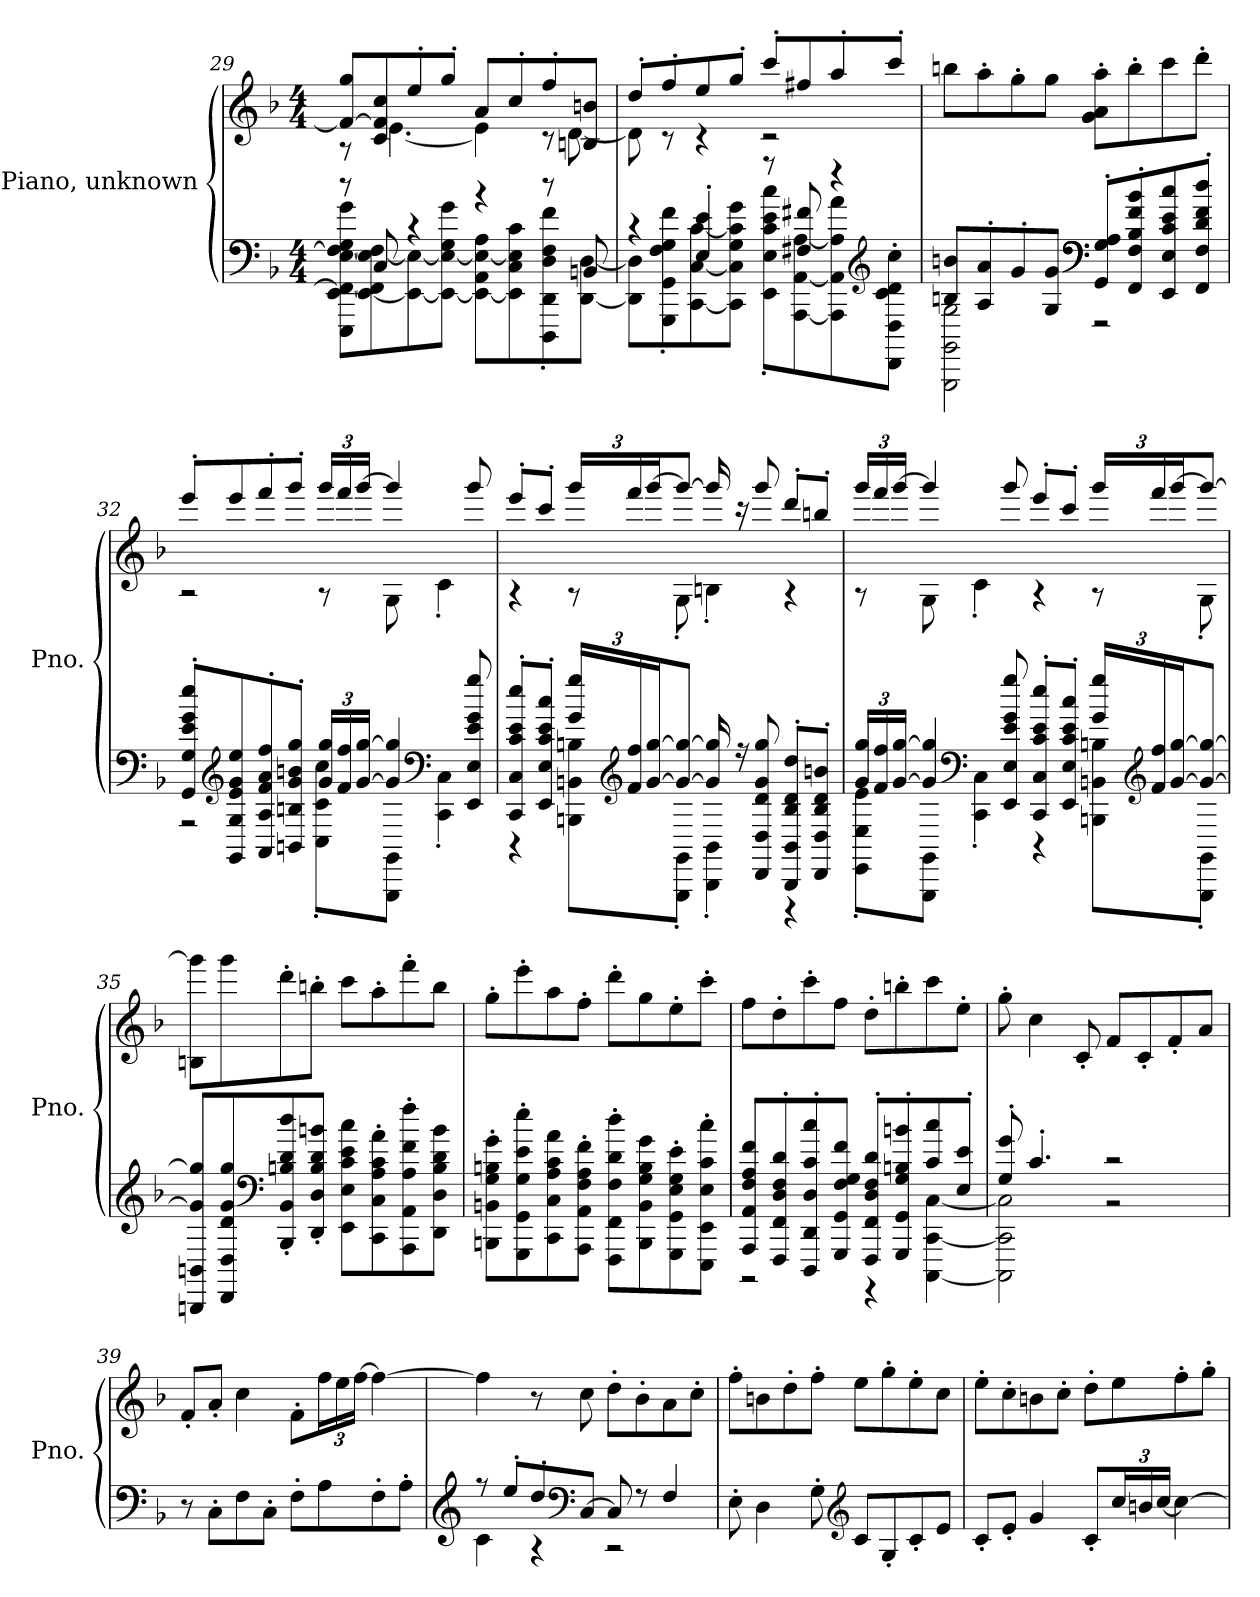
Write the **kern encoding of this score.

**kern	**kern
*part1	*part1
*staff2	*staff1
*I"Piano, unknown	*
*I'Pno.	*
!!LO:LB:g=z
*clefF4	*clefG2
*k[b-]	*k[b-]
*M4/4	*M4/4
=29	=29
*^	*^
8r	8EEE\ 8EE\ 8FF\_ 8E\ 8F\_ 8G\ 8g\L	8f/_ 8gg/L	8r
8C/	[8EE\ 8FF\] [8E\ 8F\]	8c/ 8f/] 8cc/	[4.e\
4r	8EE\_ 8E\_	8ee'/	.
.	8EE\_ 8E\_ 8G\ 8g\J	8gg'/J	.
4r	8EE\_ 8AA\ 8E\_ 8A\L	8a/L	4e\]
.	8EE\] 8C\ 8E\] 8c\	8cc'/	.
8r	8DDD\' 8DD\' 8D\' 8F\' 8f\'	8ff'/	8r
8BBn/	[8DD\ [8D\J	8Bn/ 8bn/J	[8d\
=30	=30	=30	=30
4r	8DD\] 8D\]L	8dd'/L	8d\]
.	8GGG\' 8GG\' 8F\' 8G\' 8f\'	8ff'/	8r
4E/' 4e/'	[8CC\ [8C\ [8c\	8ee/	4r
.	8CC\] 8C\] 8G\ 8c\] 8g\J	8gg'/J	.
8r	8EE\' 8E\' 8c\' 8e\' 8cc\'L	8ccc'/L	2r
8F#X/ 8f#X/	[8AAA\ [8AA\ [8A\	8ff#X/	.
4r	8AAA\] 8AA\] 8A\] 8a\	8aa'/	.
*clefG2	*	*	*
.	8DD\' 8D\' 8c\' 8d\' 8cc\'J	8ccc'/J	.
*	*	*v	*v
=31	=31	=31
8Bn/ 8bn/L	2GGG\ 2GG\ 2G\	8bbn\L
8A/' 8a/'	.	8aa'\
8g'/	.	8gg'\
8G/ 8g/J	.	8gg\J
*clefF4	*	*
8GG/' 8G/' 8A/'L	2r	8g\' 8a\' 8aa\'L
8FF/' 8F/' 8B/' 8f/' 8b/'	.	8bb'\
8EE/ 8E/ 8c/ 8e/ 8cc/	.	8ccc\
8FF/' 8F/' 8d/' 8f/' 8dd/'J	.	8ddd'\J
!!LO:LB:g=z
=32	=32	=32
*	*	*^
8GG/' 8G/' 8e/' 8g/' 8ee/'L	2r	8eee'/L	2r
*clefG2	*	*	*
8GG/ 8G/ 8e/ 8g/ 8ee/	.	8eee/	.
8AA/' 8A/' 8f/' 8a/' 8ff/'	.	8fff'/	.
8BBn/' 8Bn/' 8g/' 8bn/' 8gg/'J	.	8ggg'/J	.
*Xbrackettup	*	*Xbrackettup	*
24g/ 24gg/LL	8C\' 8c\' 8cc\'L	24ggg/LL	8r
24f/ 24ff/	.	24fff/	.
[24g/ [24gg/JJ	.	[24ggg/JJ	.
4g/] 4gg/]	8GGG\ 8GG\J	4ggg/]	8G\
*clefF4	*	*	*
.	4CC\' 4C\'	.	4c'\
8EE/ 8E/ 8e/ 8g/ 8gg/	.	8ggg/	.
=33	=33	=33	=33
8CC/' 8C/' 8c/' 8e/' 8ee/'L	4r	8eee'/L	4r
8EE/' 8E/' 8c/' 8e/' 8cc/'J	.	8ccc'/J	.
24g/ 24gg/LL	8BBBn\ 8BBn\ 8Bn\L	24ggg/LL	8r
*clefG2	*	*	*
24f/ 24ff/	.	24fff/	.
[24g/ [24gg/J	.	[24ggg/J	.
8g/_ 8gg/_J	8GGG\' 8GG\'J	8ggg/J_	8G'\
16g/] 16gg/]	4BBB\' 4BB\'	16ggg/]	4Bn'\
16r	.	16r	.
8DD/ 8D/ 8d/ 8g/ 8gg/	.	8ggg/	.
8BBB/' 8BB/' 8B/' 8d/' 8dd/'L	4r	8ddd'/L	4r
8DD/' 8D/' 8B/' 8d/' 8bn/'J	.	8bbn'/J	.
!!LO:LB:g=z	!!
=34	=34	=34	=34
24g/ 24gg/LL	8EE\' 8E\' 8e\'L	24ggg/LL	8r
24f/ 24ff/	.	24fff/	.
[24g/ [24gg/JJ	.	[24ggg/JJ	.
4g/] 4gg/]	8GGG\ 8GG\J	4ggg/]	8G\
*clefF4	*	*	*
.	4CC\' 4C\'	.	4c'\
8EE/ 8E/ 8e/ 8g/ 8gg/	.	8ggg/	.
8CC/' 8C/' 8c/' 8e/' 8ee/'L	4r	8eee'/L	4r
8EE/' 8E/' 8c/' 8e/' 8cc/'J	.	8ccc'/J	.
24g/ 24gg/LL	8BBBn\ 8BBn\ 8Bn\L	24ggg/LL	8r
*clefG2	*	*	*
24f/ 24ff/	.	24fff/	.
[24g/ [24gg/J	.	[24ggg/J	.
8g/_ 8gg/_J	8GGG\' 8GG\'J	8ggg/J_	8G'\
*v	*v	*	*
*	*v	*v
=35	=35
8BBBn/ 8BBn/ 8g/] 8gg/]L	8Bn\ 8ggg\]L
8DD/ 8D/ 8d/ 8g/ 8gg/	8ggg\
*clefF4	*
8BBB/' 8BB/' 8Bn/' 8d/' 8dd/'	8ddd'\
8DD/' 8D/' 8B/' 8d/' 8bn/'J	8bbn'\J
8EE\ 8E\ 8c\ 8e\ 8cc\L	8ccc\L
8CC\' 8C\' 8A\' 8c\' 8a\'	8aa'\
8AAA\' 8AA\' 8A\' 8f\' 8ff\'	8fff'\
8DD\ 8D\ 8B\ 8d\ 8b\J	8bb\J
!!LO:LB:g=z
=36	=36
8BBBn\' 8BBn\' 8G\' 8Bn\' 8g\'L	8gg'\L
8GGG\' 8GG\' 8G\' 8e\' 8ee\'	8eee'\
8CC\ 8C\ 8A\ 8c\ 8a\	8aa\
8AAA\' 8AA\' 8F\' 8A\' 8f\'J	8ff'\J
8FFF\' 8FF\' 8F\' 8d\' 8dd\'L	8ddd'\L
8BBB\ 8BB\ 8G\ 8B\ 8g\	8gg\
8GGG\' 8GG\' 8E\' 8G\' 8e\'	8ee'\
8EEE\' 8EE\' 8E\' 8c\' 8cc\'J	8ccc'\J
=37	=37
*^	*
8AAA/ 8AA/ 8F/ 8A/ 8f/L	2r	8ff\L
8FFF/' 8FF/' 8D/' 8F/' 8d/'	.	8dd'\
8DDD/' 8DD/' 8D/' 8c/' 8cc/'	.	8ccc'\
8GGG/ 8GG/ 8F/ 8G/ 8f/J	.	8ff\J
8FFF/' 8FF/' 8D/' 8F/' 8d/'L	4r	8dd'\L
8GGG/' 8GG/' 8G/' 8Bn/' 8bn/'	.	8bbn'\
8c/ 8cc/	[4CCC\ [4CC\ [4C\	8ccc\
8E/' 8e/'J	.	8ee'\J
=38	=38	=38
8G/' 8g/'	2CCC\] 2CC\] 2C\]	8gg'\
4.c'/	.	4cc\
.	.	8c'/
2r	2r	8f/L
.	.	8c'/
.	.	8f'/
.	.	8a/J
*v	*v	*
=39	=39
8r	8f'/L
8C'\L	8a'/J
8F\	4cc\
8C'\J	.
8F'\L	8f'\L
8A\	24ff\L
.	24ee\
.	[24ff\JJ
8F'\	4ff\_
8A'\J	.
!!LO:LB:g=z
=40	=40
*clefG2	*
*^	*
8r	4c\	4ff\]
8ee'/L	.	.
8dd'/	4r	8r
*clefF4	*	*
[8C/J	.	8cc\
8C/]	2r	8dd'\L
8r	.	8b-'\
4F/	.	8a\
.	.	8cc'\J
*v	*v	*
=41	=41
8E'\	8ff'\L
4D\	8bn\
.	8dd'\
8G'\	8ff'\J
*clefG2	*
8c/L	8ee\L
8G'/	8gg'\
8c'/	8ee'\
8e/J	8cc\J
=42	=42
8c'/L	8ee'\L
8e'/J	8cc'\
4g/	8bn\
.	8cc'\J
8c'/L	8dd'\L
24cc/L	8ee\
24bn/	.
[24cc/JJ	.
4cc\_	8ff'\
.	8gg'\J
=	=
*-	*-
